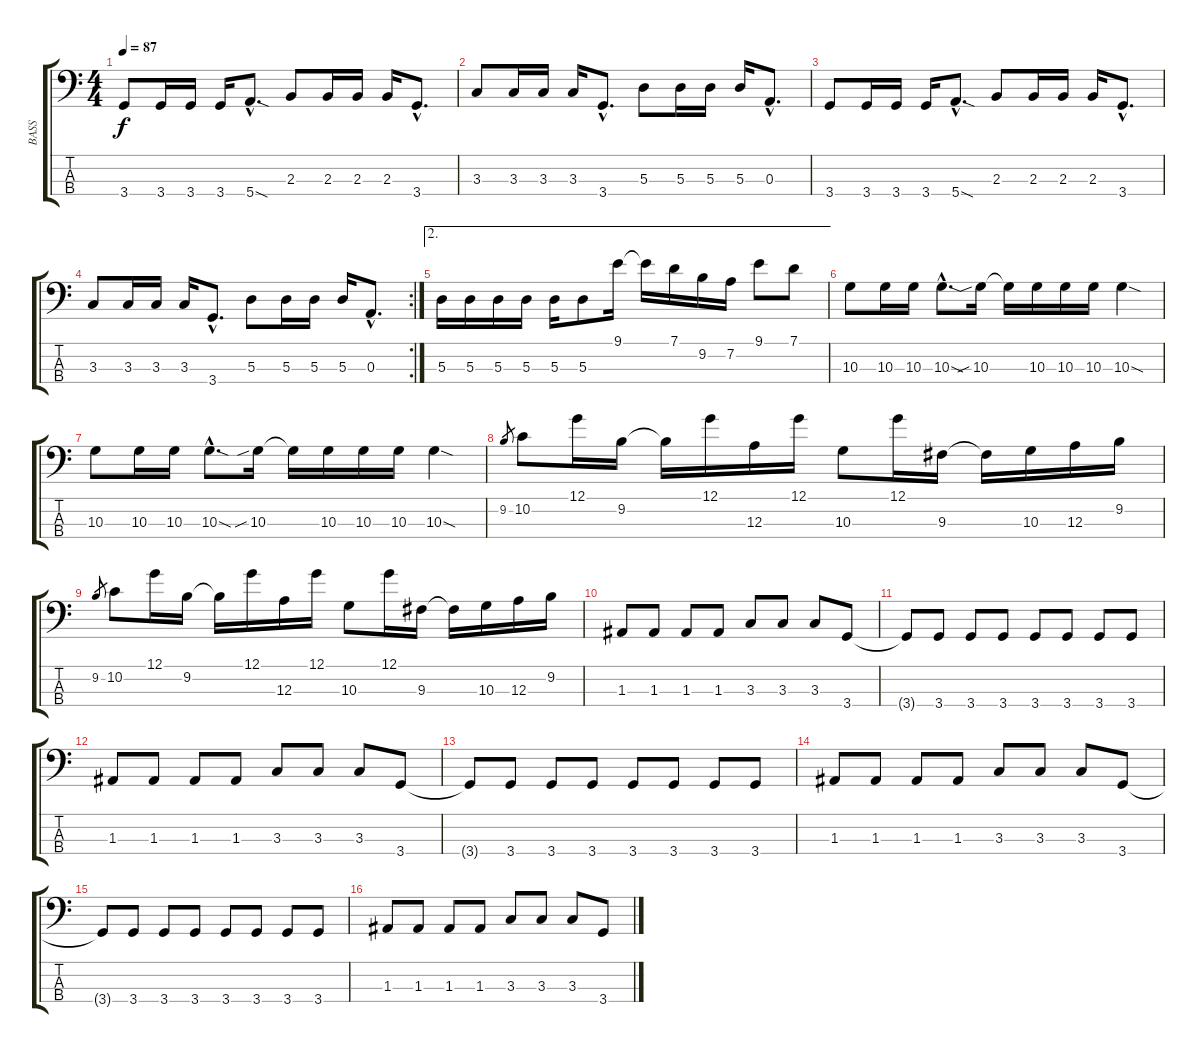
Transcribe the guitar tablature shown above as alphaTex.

\track ("BASS" "BASS") {instrument electricbassfinger}
\staff {score tabs}
\tuning (G2 D2 A1 E1) {hide}
\ts (4 4)
\tempo 87
\clef f4
\ks c
3.4.8{dy f} 3.4.16 3.4.16 3.4.16 5.4{sod hac}.8{d} 2.3.8 2.3.16 2.3.16 2.3.16 3.4{hac}.8{d} |
3.3.8 3.3.16 3.3.16 3.3.16 3.4{hac}.8{d} 5.3.8 5.3.16 5.3.16 5.3.16 0.3{hac}.8{d} |
3.4.8 3.4.16 3.4.16 3.4.16 5.4{sod hac}.8{d} 2.3.8 2.3.16 2.3.16 2.3.16 3.4{hac}.8{d} |
\rc 2
3.3.8 3.3.16 3.3.16 3.3.16 3.4{hac}.8{d} 5.3.8 5.3.16 5.3.16 5.3.16 0.3{hac}.8{d} |
\ae 2
5.3.16 5.3.16 5.3.16 5.3.16 5.3.16 5.3.8 9.1.16 9.1{t}.16 7.1.16 9.2.16 7.2.16 9.1.8 7.1.8 |
10.3.8 10.3.16 10.3.16 10.3{sod hac}.8{d} 10.3{sib}.16 10.3{t}.16 10.3.16 10.3.16 10.3.16 10.3{sod}.4 |
10.3.8 10.3.16 10.3.16 10.3{sod hac}.8{d} 10.3{sib}.16 10.3{t}.16 10.3.16 10.3.16 10.3.16 10.3{sod}.4 |
9.2.8{gr} 10.2.8 12.1.16 9.2.16 9.2{t}.16 12.1.16 12.3.16 12.1.16 10.3.8 12.1.16 9.3.16 9.3{t}.16 10.3.16 12.3.16 9.2.16 |
9.2.8{gr} 10.2.8 12.1.16 9.2.16 9.2{t}.16 12.1.16 12.3.16 12.1.16 10.3.8 12.1.16 9.3.16 9.3{t}.16 10.3.16 12.3.16 9.2.16 |
1.3.8 1.3.8 1.3.8 1.3.8 3.3.8 3.3.8 3.3.8 3.4.8 |
3.4{t}.8 3.4.8 3.4.8 3.4.8 3.4.8 3.4.8 3.4.8 3.4.8 |
1.3.8 1.3.8 1.3.8 1.3.8 3.3.8 3.3.8 3.3.8 3.4.8 |
3.4{t}.8 3.4.8 3.4.8 3.4.8 3.4.8 3.4.8 3.4.8 3.4.8 |
1.3.8 1.3.8 1.3.8 1.3.8 3.3.8 3.3.8 3.3.8 3.4.8 |
3.4{t}.8 3.4.8 3.4.8 3.4.8 3.4.8 3.4.8 3.4.8 3.4.8 |
1.3.8 1.3.8 1.3.8 1.3.8 3.3.8 3.3.8 3.3.8 3.4.8
